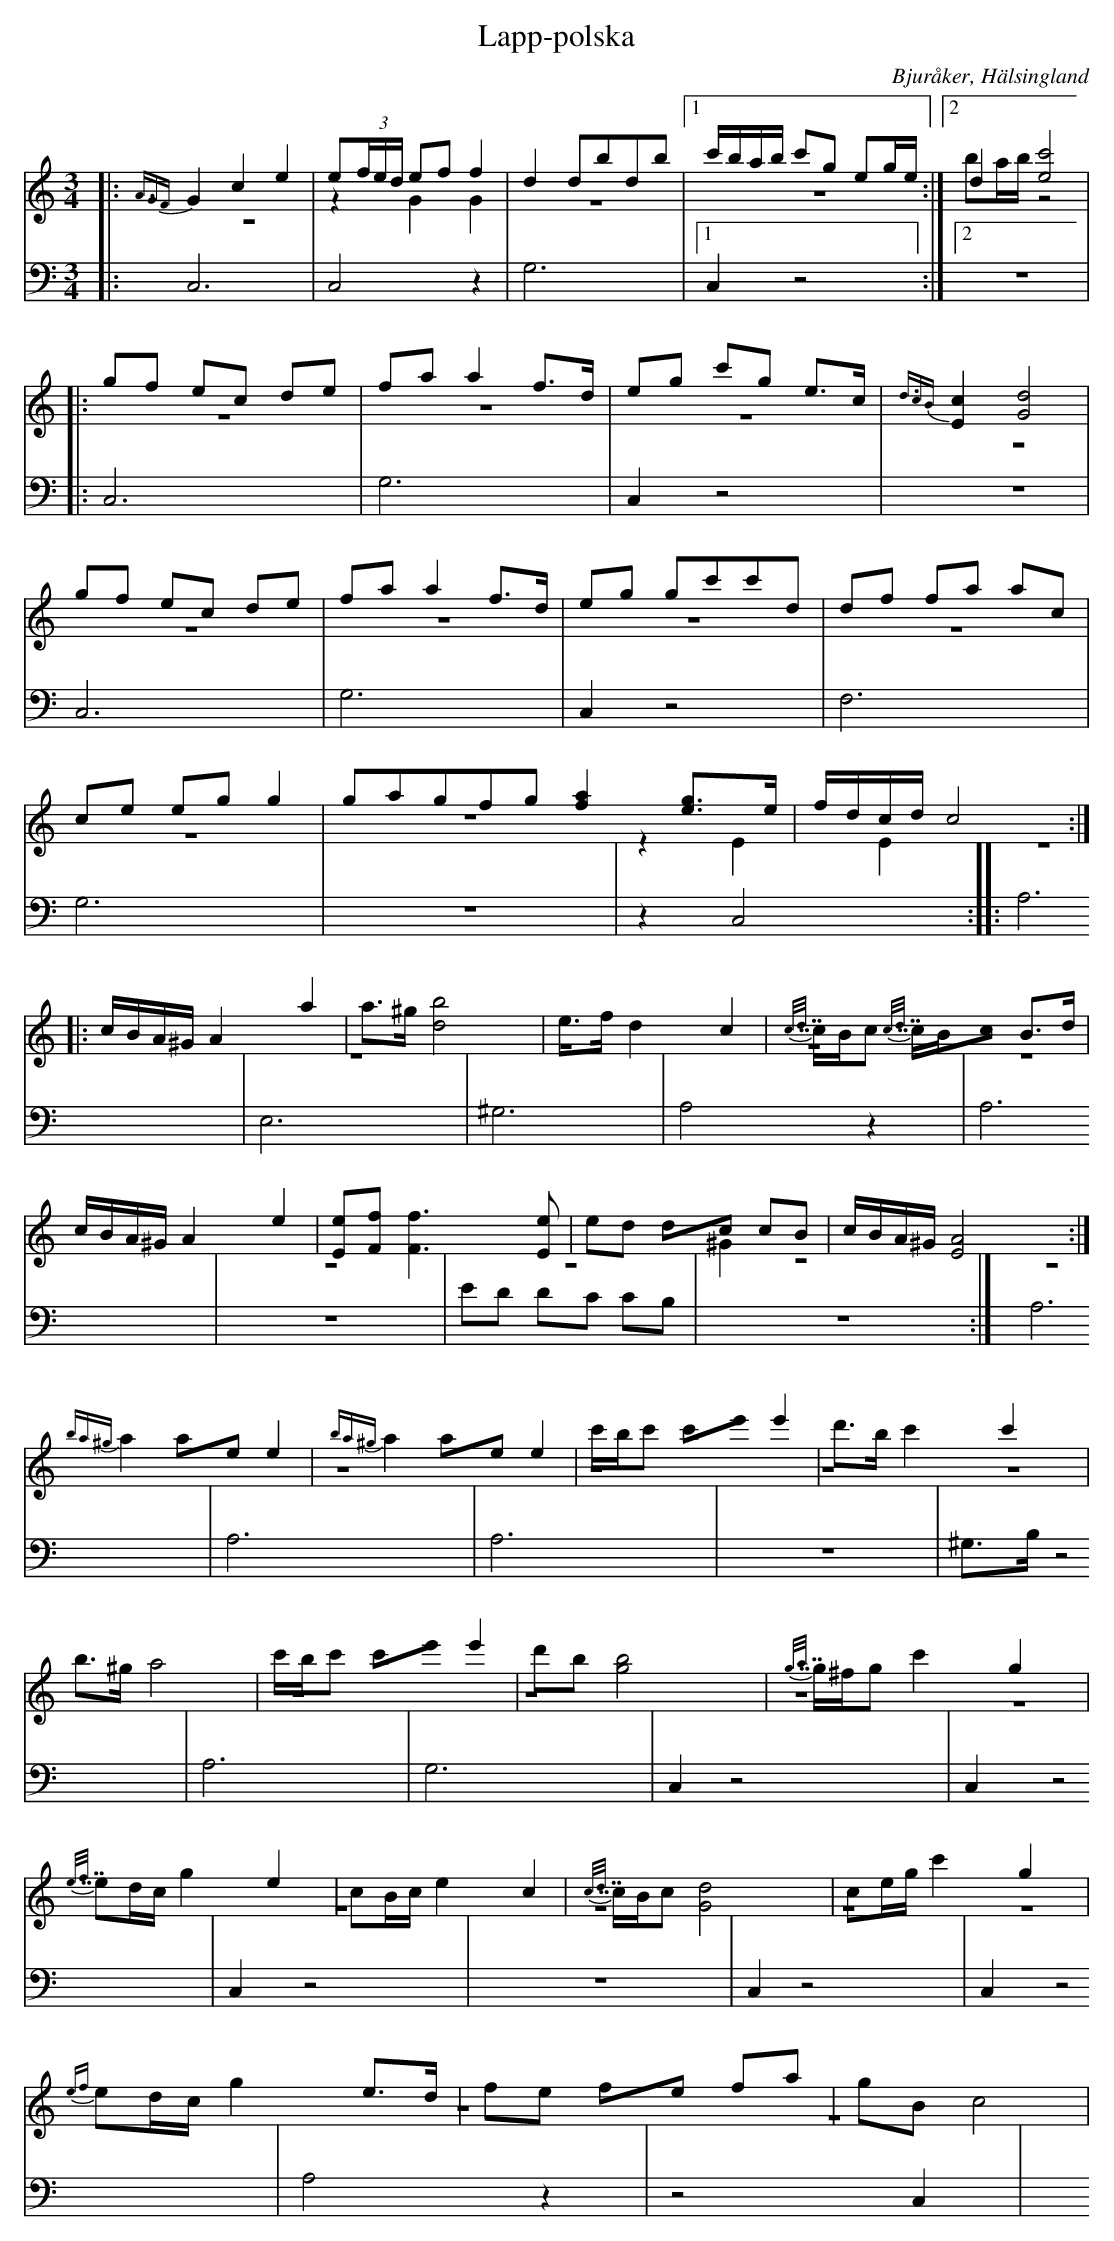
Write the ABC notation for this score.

X:1
T: Lapp-polska
O: Bjuråker, Hälsingland
M: 3/4
L: 1/8
K: C
V:1
V:2 merge
V:3
V:4 merge
V:1
|:{A3/2GF}G2 c2 e2|e(3f/e/d/ ef f2|d2 dbdb|1 c'/b/a/b/ c'g eg/e/:|2 d2 [e4c'4]|
|:gf ec de|fa a2 f>d|eg c'g e>c|{d3/2cB}[c2E2] [G4d4]|
gf ec de|fa a2 f>d|eg gc'c'd|df fa ac|
ce eg g2|g2/5a2/5g2/5f2/5g2/5 [f2a2] [eg]>e|f/d/c/d/  c4:|
|:c/B/A/^G/ A2 a2|a>^g [d4b4]|e>f d2 c2|{c7/8d7/8}c/B/c {c7/8d7/8}c/B/c B>d|
c/B/A/^G/ A2 e2|[Ee][Ff] [F3f3] [Ee] |ed dc cB|c/B/A/^G/ [E4A4]:|
{ba^g}a2 ae e2|{ba^g}a2 ae e2|c'/b/c' c'e' e'2  |d'>b c'2 c'2|
 b>^g a4|c'/b/c' c'e' e'2|d'b [g4b4]|{g7/8a7/8}g/^f/g c'2 g2|
{e7/8f7/8}ed/c/ g2 e2|cB/c/ e2 c2|{c7/8d7/8}c/B/c [G4d4]|ce/g/ c'2 g2|
{ef}ed/c/ g2 e>d|fe fe fa|gB c4|
V:2
|:z6|z2 G2 G2|z6|1 z6:|2 ba/b/ z4|
|:z6|z6|z6|z6|
 z6|z6|z6|z6|
z6|z6|z2 E2 E2:|
|:z6|z6|z6|z6|
 z6|z6|z6|^G2 z4:|
|z6|z6|z6|z6|
 z6|z6|z6|z6|
z6|z6|z6|z6|
z6|z6|z6|
V:3  clef=bass
|:C,6|C,4 z2|G,6|1 C,2 z4:|2 z6|
|:C,6|G,6|C,2 z4|z6|
C,6|G,6|C,2 z4|F,6|
G,6|z6|z2 C,4:|
|:A,6|E,6|^G,6|A,4 z2|
A,6|z6|ED DC CB,|z6:|
A,6|A,6|A,6|z6|
 ^G,>B, z4|A,6|G,6|C,2 z4|
C,2 z4|C,2 z4|z6|C,2 z4|
C,2 z4|A,4 z2|z4 C,2|
